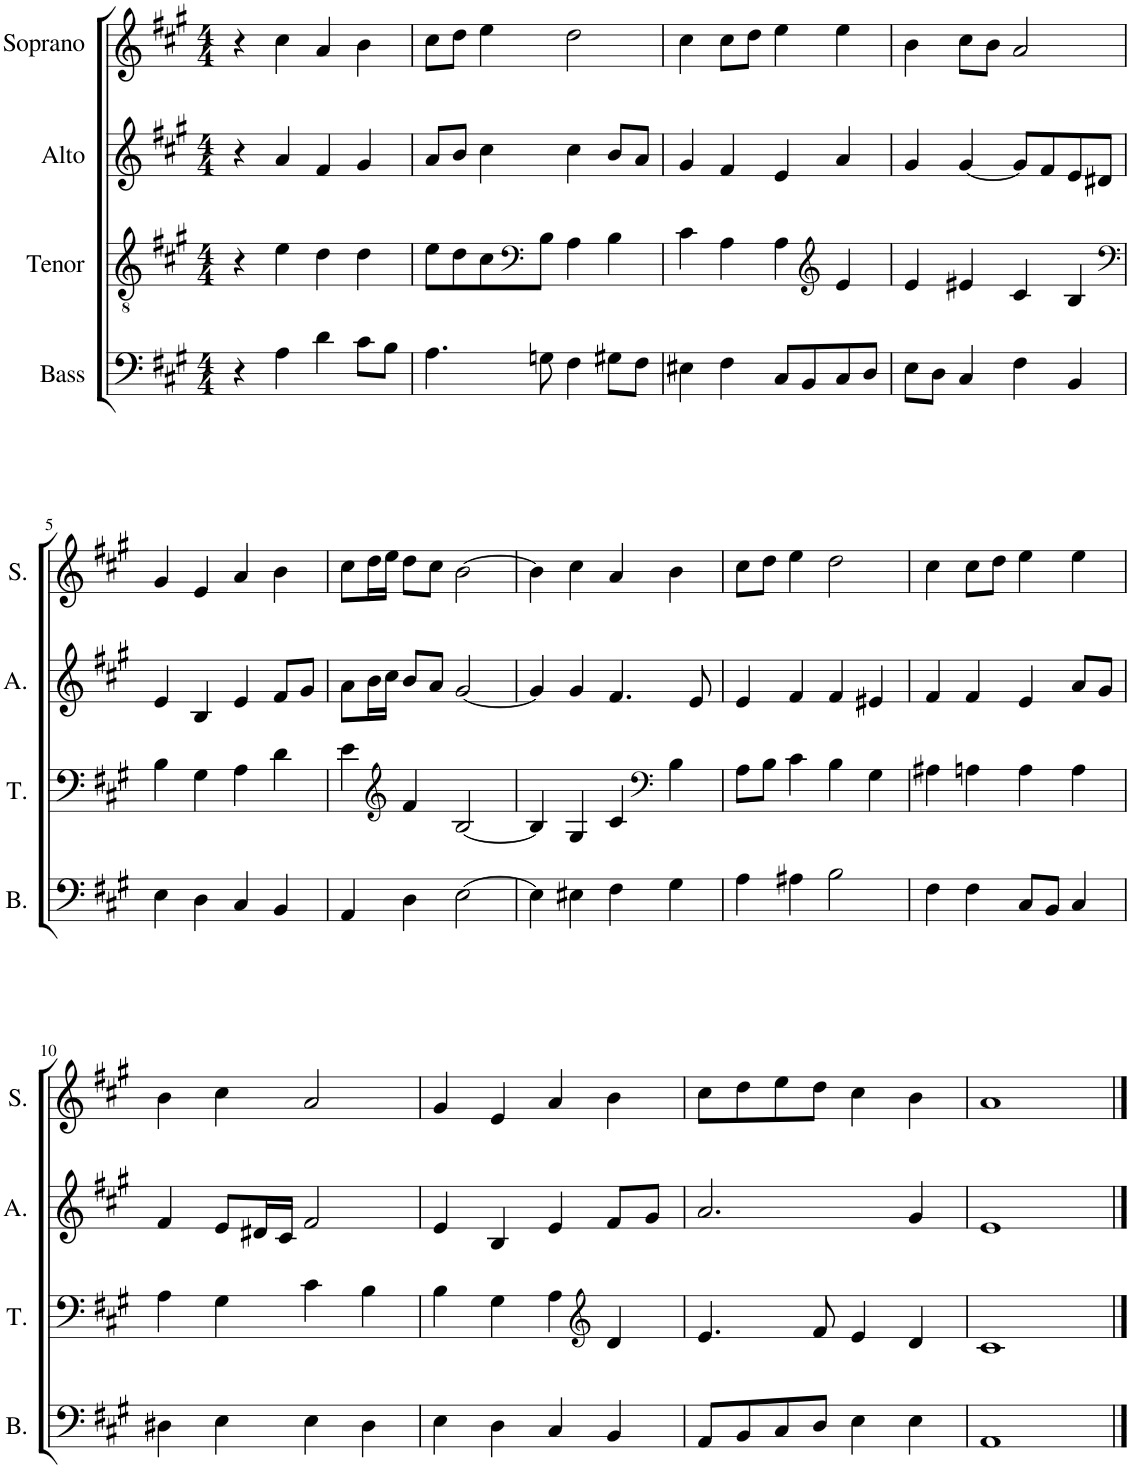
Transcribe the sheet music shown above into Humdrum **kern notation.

**kern	**kern	**kern	**kern
*part4	*part3	*part2	*part1
*staff4	*staff3	*staff2	*staff1
*I"Bass	*I"Tenor	*I"Alto	*I"Soprano
*I'B.	*I'T.	*I'A.	*I'S.
*clefF4	*clefGv2	*clefG2	*clefG2
*k[f#c#g#]	*k[f#c#g#]	*k[f#c#g#]	*k[f#c#g#]
*M4/4	*M4/4	*M4/4	*M4/4
=1	=1	=1	=1
4r	4r	4r	4r
4A\	4e\	4a/	4cc#\
4d\	4d\	4f#/	4a/
8c#\L	4d\	4g#/	4b\
8B\J	.	.	.
=2	=2	=2	=2
4.A\	8e\L	8a/L	8cc#\L
.	8d\	8b/J	8dd\J
.	8c#\	4cc#\	4ee\
*	*clefF4	*	*
8Gn\	8B\J	.	.
4F#\	4A\	4cc#\	2dd\
8G#X\L	4B\	8b/L	.
8F#\J	.	8a/J	.
=3	=3	=3	=3
4E#X\	4c#\	4g#/	4cc#\
4F#\	4A\	4f#/	8cc#\L
.	.	.	8dd\J
8C#/L	4A\	4e/	4ee\
8BB/	.	.	.
*	*clefG2	*	*
8C#/	4e/	4a/	4ee\
8D/J	.	.	.
=4	=4	=4	=4
8E\L	4e/	4g#/	4b\
8D\J	.	.	.
4C#/	4e#X/	[4g#/	8cc#\L
.	.	.	8b\J
4F#\	4c#/	8g#/L]	2a/
.	.	8f#/	.
4BB/	4B/	8e/	.
.	.	8d#X/J	.
!!LO:LB:g=z
=5	=5	=5	=5
*	*clefF4	*	*
4E\	4B\	4e/	4g#/
4D\	4G#\	4B/	4e/
4C#/	4A\	4e/	4a/
4BB/	4d\	8f#/L	4b\
.	.	8g#/J	.
=6	=6	=6	=6
4AA/	4e\	8a\L	8cc#\L
.	.	16b\L	16dd\L
.	.	16cc#\JJ	16ee\JJ
*	*clefG2	*	*
4D\	4f#/	8b/L	8dd\L
.	.	8a/J	8cc#\J
[2E\	[2B/	[2g#/	[2b\
=7	=7	=7	=7
4E\]	4B/]	4g#/]	4b\]
4E#X\	4G#/	4g#/	4cc#\
4F#\	4c#/	4.f#/	4a/
*	*clefF4	*	*
4G#\	4B\	.	4b\
.	.	8e/	.
=8	=8	=8	=8
4A\	8A\L	4e/	8cc#\L
.	8B\J	.	8dd\J
4A#X\	4c#\	4f#/	4ee\
2B\	4B\	4f#/	2dd\
.	4G#\	4e#X/	.
=9	=9	=9	=9
4F#\	4A#X\	4f#/	4cc#\
4F#\	4An\	4f#/	8cc#\L
.	.	.	8dd\J
8C#/L	4A\	4e/	4ee\
8BB/J	.	.	.
4C#/	4A\	8a/L	4ee\
.	.	8g#/J	.
!!LO:LB:g=z
=10	=10	=10	=10
4D#X\	4A\	4f#/	4b\
4E\	4G#\	8e/L	4cc#\
.	.	16d#X/L	.
.	.	16c#/JJ	.
4E\	4c#\	2f#/	2a/
4D#\	4B\	.	.
=11	=11	=11	=11
4E\	4B\	4e/	4g#/
4D\	4G#\	4B/	4e/
4C#/	4A\	4e/	4a/
*	*clefG2	*	*
4BB/	4d/	8f#/L	4b\
.	.	8g#/J	.
=12	=12	=12	=12
8AA/L	4.e/	2.a/	8cc#\L
8BB/	.	.	8dd\
8C#/	.	.	8ee\
8D/J	8f#/	.	8dd\J
4E\	4e/	.	4cc#\
4E\	4d/	4g#/	4b\
=13	=13	=13	=13
1AA	1c#	1e	1a
==	==	==	==
*-	*-	*-	*-
